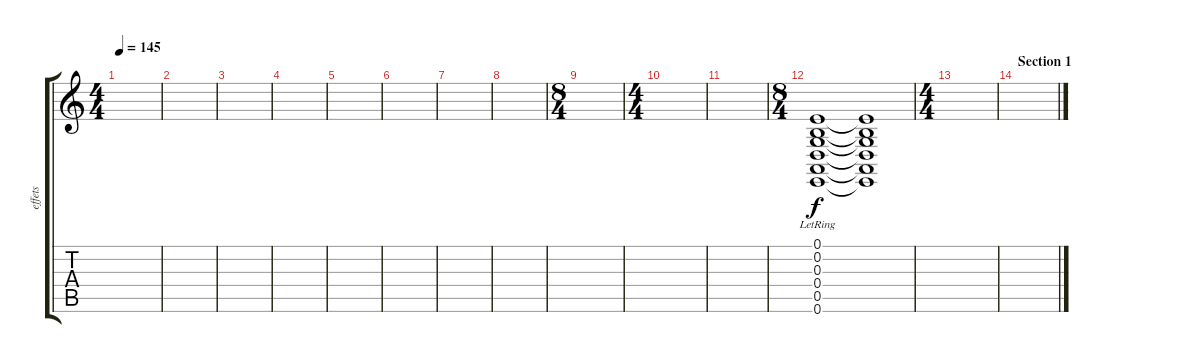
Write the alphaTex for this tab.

\track ("effets" "effets") {instrument gunshot}
\staff {score tabs}
\tuning (E4 B3 G3 D3 A2 E2) {hide}
\ts (4 4)
\tempo 145
\clef g2
\ks c
|
|
|
|
|
|
|
|
\ts (8 4)
|
\ts (4 4)
|
|
\ts (8 4)
(0.1{lr} 0.2{lr} 0.3{lr} 0.4{lr} 0.5{lr} 0.6{lr}).1 (0.1{t} 0.2{t} 0.3{t} 0.4{t} 0.5{t} 0.6{t}).1 |
\ts (4 4)
|
\section ("" "Section 1")
